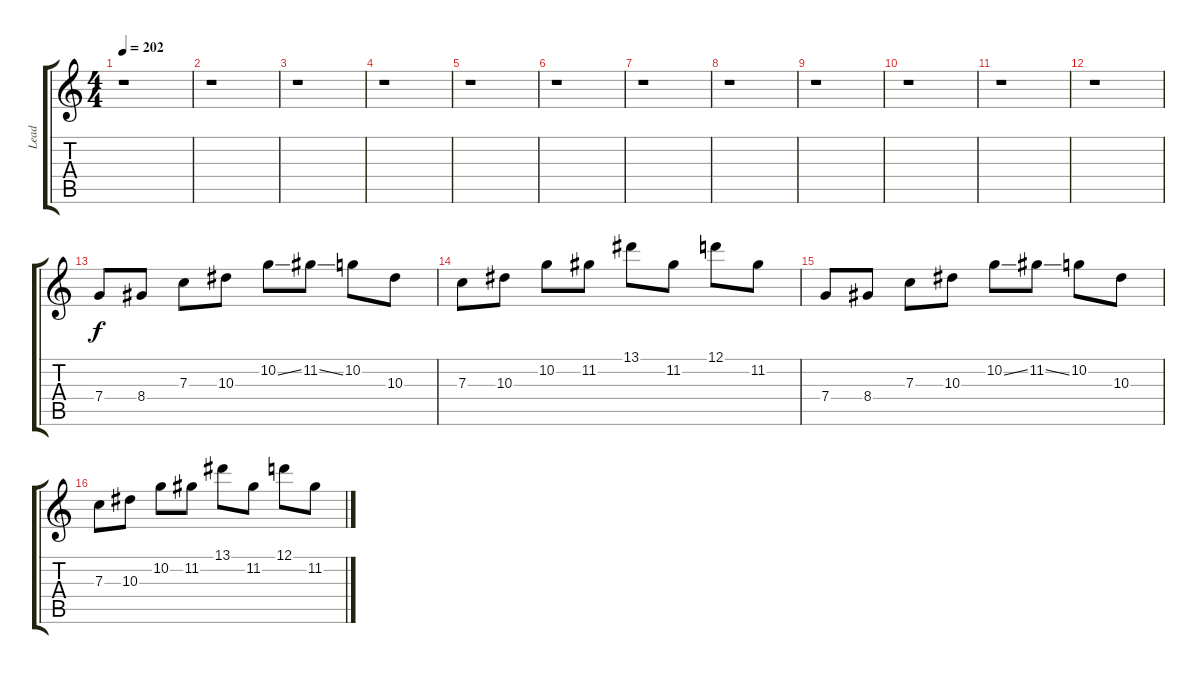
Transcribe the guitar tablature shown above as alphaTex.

\track ("Lead" "Lead") {instrument distortionguitar}
\staff {score tabs}
\tuning (D4 A3 F3 C3 G2 C2) {hide}
\ts (4 4)
\tempo 202
\clef g2
\ks c
r.1{dy f} |
r.1 |
r.1 |
r.1 |
r.1 |
r.1 |
r.1 |
r.1 |
r.1 |
r.1 |
r.1 |
r.1 |
7.4.8 8.4.8 7.3.8 10.3.8 10.2{ss}.8 11.2{ss}.8 10.2.8 10.3.8 |
7.3.8 10.3.8 10.2.8 11.2.8 13.1.8 11.2.8 12.1.8 11.2.8 |
7.4.8 8.4.8 7.3.8 10.3.8 10.2{ss}.8 11.2{ss}.8 10.2.8 10.3.8 |
7.3.8 10.3.8 10.2.8 11.2.8 13.1.8 11.2.8 12.1.8 11.2.8
